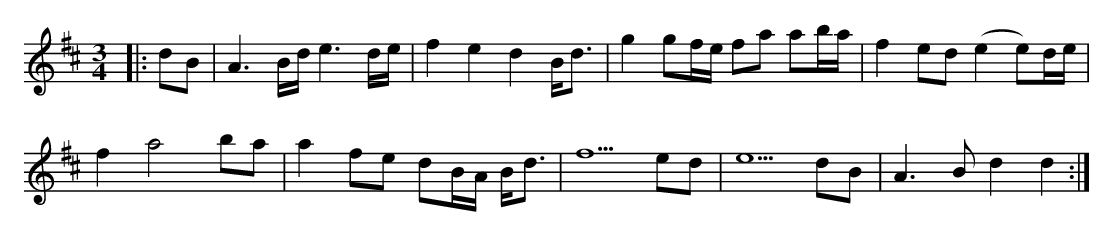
X:1
M:3/4
K:D
|:dB|A3 B/d/ e3 d/e/|f2 e2 d2 B<d|g2 gf/e/ fa ab/a/|f2 ed (e2 e)d/e/|
f2 a4 ba|a2 fe dB/A/ B<d|f5 ed|e5 dB|A3B d2 d2:|
